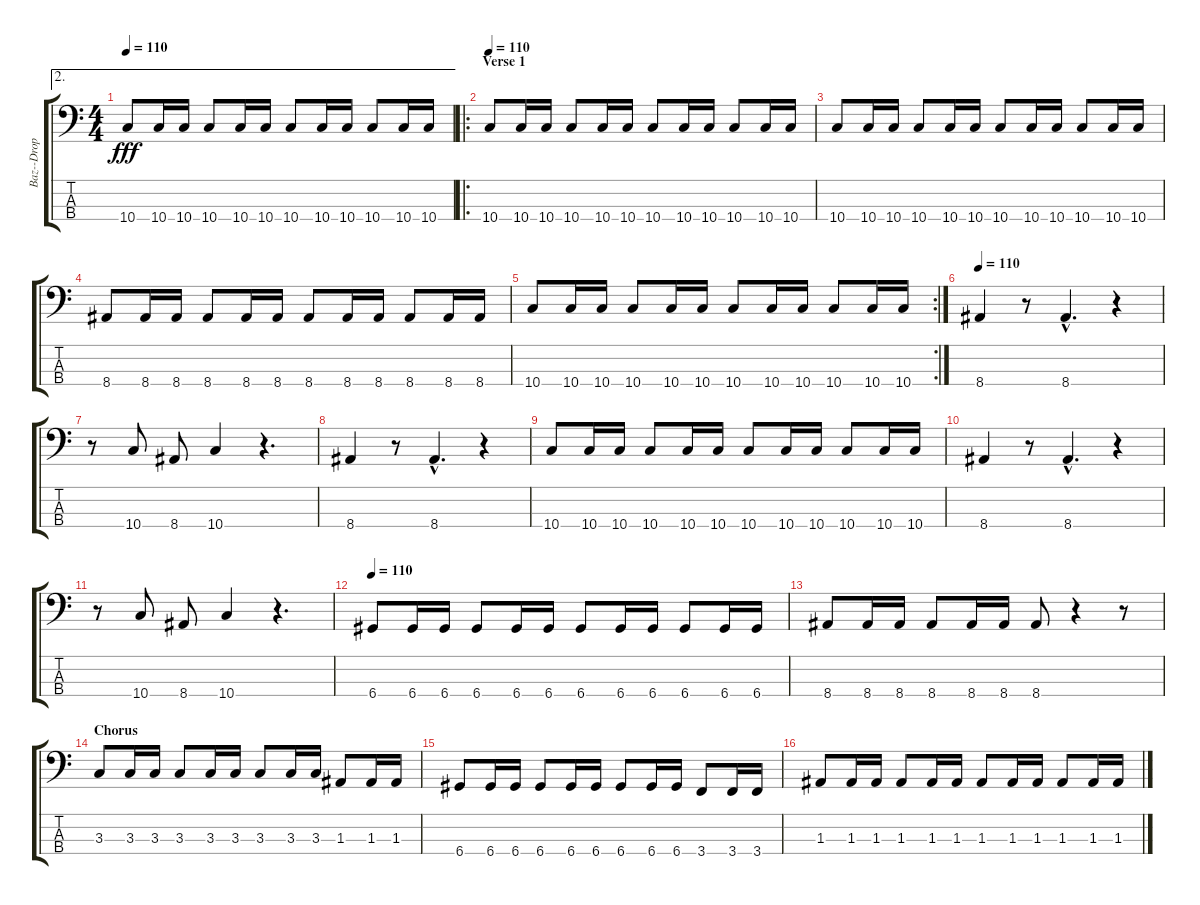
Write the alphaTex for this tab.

\track ("Baz--Drop D" "Baz--Drop ") {instrument synthbass2}
\staff {score tabs}
\tuning (G2 D2 A1 D1) {hide}
\ae 2
\ts (4 4)
\tempo 110
\clef f4
\ks c
10.4.8{dy fff} 10.4.16 10.4.16 10.4.8 10.4.16 10.4.16 10.4.8 10.4.16 10.4.16 10.4.8 10.4.16 10.4.16 |
\ro
\section ("" "Verse 1 ")
\tempo 110
10.4.8 10.4.16 10.4.16 10.4.8 10.4.16 10.4.16 10.4.8 10.4.16 10.4.16 10.4.8 10.4.16 10.4.16 |
10.4.8 10.4.16 10.4.16 10.4.8 10.4.16 10.4.16 10.4.8 10.4.16 10.4.16 10.4.8 10.4.16 10.4.16 |
8.4.8 8.4.16 8.4.16 8.4.8 8.4.16 8.4.16 8.4.8 8.4.16 8.4.16 8.4.8 8.4.16 8.4.16 |
\rc 2
10.4.8 10.4.16 10.4.16 10.4.8 10.4.16 10.4.16 10.4.8 10.4.16 10.4.16 10.4.8 10.4.16 10.4.16 |
\tempo 110
8.4.4 r.8 8.4{hac}.4{d} r.4 |
r.8 10.4.8 8.4.8 10.4.4 r.4{d} |
8.4.4 r.8 8.4{hac}.4{d} r.4 |
10.4.8 10.4.16 10.4.16 10.4.8 10.4.16 10.4.16 10.4.8 10.4.16 10.4.16 10.4.8 10.4.16 10.4.16 |
8.4.4 r.8 8.4{hac}.4{d} r.4 |
r.8 10.4.8 8.4.8 10.4.4 r.4{d} |
\tempo 110
6.4.8 6.4.16 6.4.16 6.4.8 6.4.16 6.4.16 6.4.8 6.4.16 6.4.16 6.4.8 6.4.16 6.4.16 |
8.4.8 8.4.16 8.4.16 8.4.8 8.4.16 8.4.16 8.4.8 r.4 r.8 |
\section ("" "Chorus")
3.3.8 3.3.16 3.3.16 3.3.8 3.3.16 3.3.16 3.3.8 3.3.16 3.3.16 1.3.8 1.3.16 1.3.16 |
6.4.8 6.4.16 6.4.16 6.4.8 6.4.16 6.4.16 6.4.8 6.4.16 6.4.16 3.4.8 3.4.16 3.4.16 |
1.3.8 1.3.16 1.3.16 1.3.8 1.3.16 1.3.16 1.3.8 1.3.16 1.3.16 1.3.8 1.3.16 1.3.16
